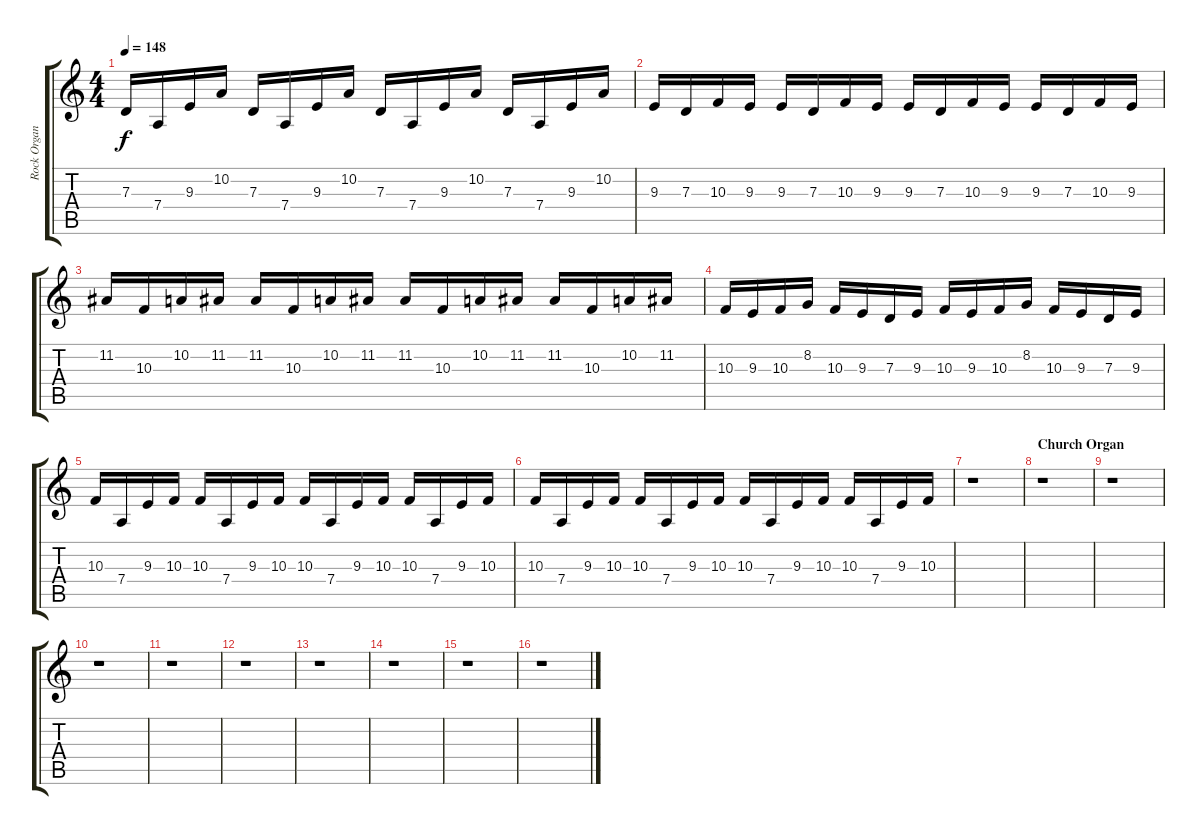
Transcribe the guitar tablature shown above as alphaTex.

\track ("Rock Organ" "Rock Organ") {instrument rockorgan}
\staff {score tabs}
\tuning (E4 B3 G3 D3 A2 D2) {hide}
\ts (4 4)
\tempo 148
\clef g2
\ks c
7.3.16{dy f} 7.4.16 9.3.16 10.2.16 7.3.16 7.4.16 9.3.16 10.2.16 7.3.16 7.4.16 9.3.16 10.2.16 7.3.16 7.4.16 9.3.16 10.2.16 |
9.3.16 7.3.16 10.3.16 9.3.16 9.3.16 7.3.16 10.3.16 9.3.16 9.3.16 7.3.16 10.3.16 9.3.16 9.3.16 7.3.16 10.3.16 9.3.16 |
11.2.16 10.3.16 10.2.16 11.2.16 11.2.16 10.3.16 10.2.16 11.2.16 11.2.16 10.3.16 10.2.16 11.2.16 11.2.16 10.3.16 10.2.16 11.2.16 |
10.3.16 9.3.16 10.3.16 8.2.16 10.3.16 9.3.16 7.3.16 9.3.16 10.3.16 9.3.16 10.3.16 8.2.16 10.3.16 9.3.16 7.3.16 9.3.16 |
10.3.16 7.4.16 9.3.16 10.3.16 10.3.16 7.4.16 9.3.16 10.3.16 10.3.16 7.4.16 9.3.16 10.3.16 10.3.16 7.4.16 9.3.16 10.3.16 |
10.3.16 7.4.16 9.3.16 10.3.16 10.3.16 7.4.16 9.3.16 10.3.16 10.3.16 7.4.16 9.3.16 10.3.16 10.3.16 7.4.16 9.3.16 10.3.16 |
r.1 |
\section ("" "Church Organ")
r.1 |
r.1 |
r.1 |
r.1 |
r.1 |
r.1 |
r.1 |
r.1 |
r.1
